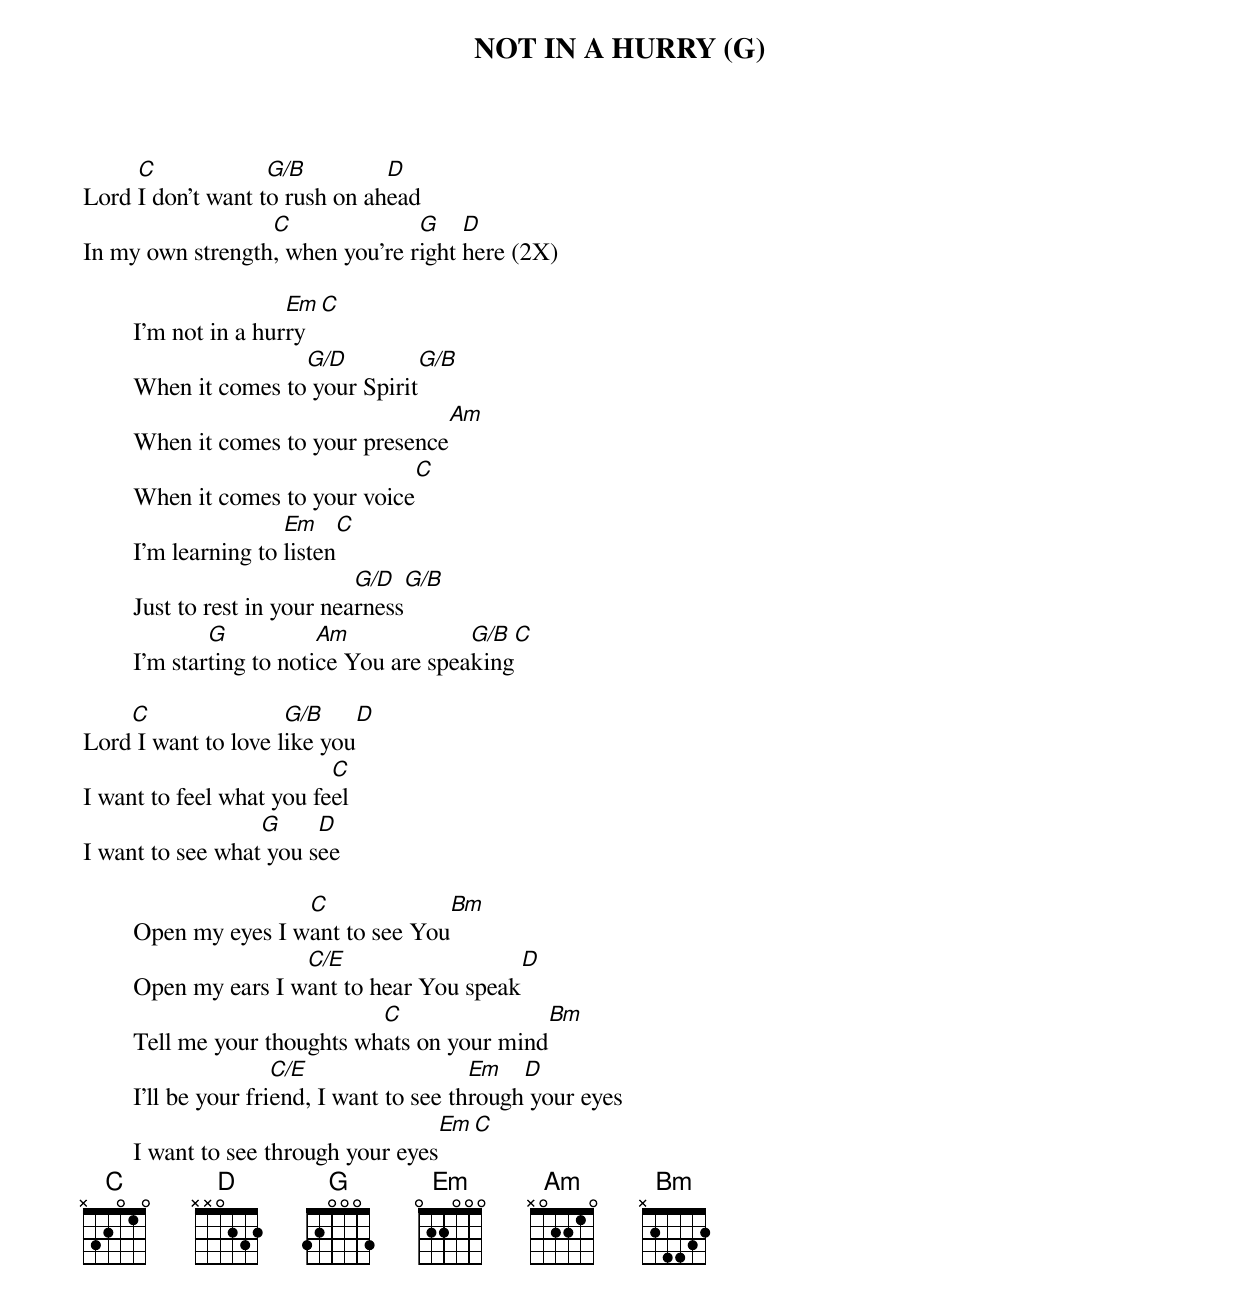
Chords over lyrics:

NOT IN A HURRY (G)

     C             G/B         D
Lord I don’t want to rush on ahead
                  C              G    D
In my own strength, when you’re right here (2X)

			Em C
	I’m not in a hurry
			G/D         G/B
	When it comes to your Spirit
						Am
	When it comes to your presence
							C
	When it comes to your voice
			Em     C
	I’m learning to listen
				G/D       G/B
	Just to rest in your nearness
		G           Am             G/B    C
	I’m starting to notice You are speaking

    C                G/B    D
Lord I want to love like you
                          C
I want to feel what you feel
                  G     D
I want to see what you see

			C                    Bm
	Open my eyes I want to see You
			C/E                    D
	Open my ears I want to hear You speak
				C                     Bm
	Tell me your thoughts whats on your mind
			C/E                  Em   D
	I’ll be your friend, I want to see through your eyes
					Em        C
	I want to see through your eyes
